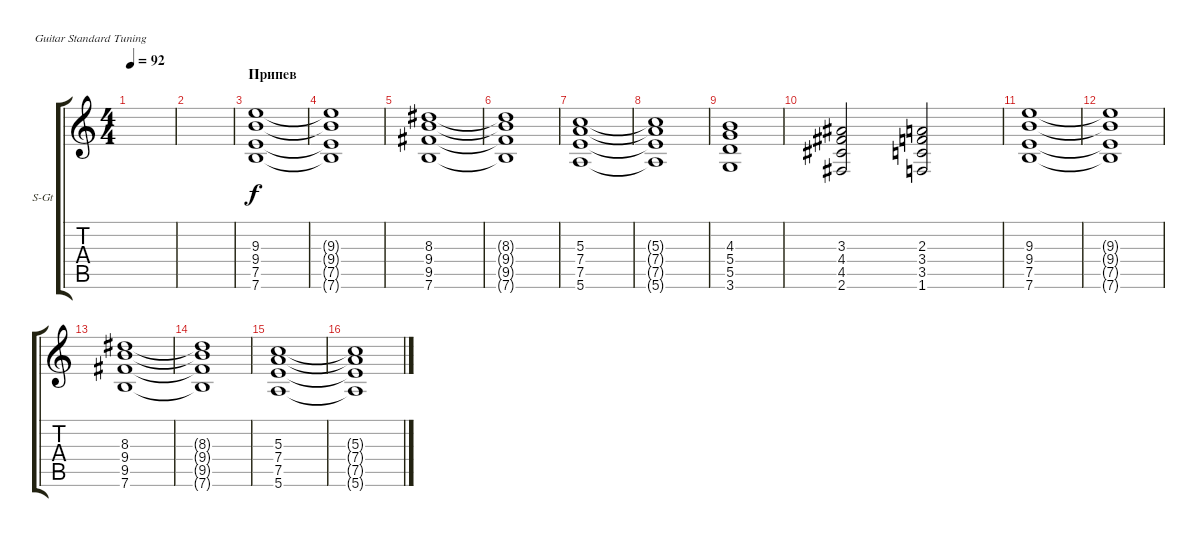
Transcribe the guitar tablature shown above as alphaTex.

\defaultSystemsLayout 4
\bracketExtendMode groupsimilarinstruments
\firstSystemTrackNameOrientation horizontal
\otherSystemsTrackNameOrientation horizontal
\track ("А. Андреев (клавиши)" "S-Gt") {instrument acousticguitarsteel}
\staff {score tabs}
\tuning (E4 B3 G3 D3 A2 E2)
\ts (4 4)
\tempo 92
\clef g2
\ks c
|
|
\section ("" "Припев")
(7.6 7.5 9.4 9.3).1 |
(7.6{t} 7.5{t} 9.4{t} 9.3{t}).1 |
(7.6 9.5 9.4 8.3).1 |
(7.6{t} 9.5{t} 9.4{t} 8.3{t}).1 |
(5.6 7.5 7.4 5.3).1 |
(5.6{t} 7.5{t} 7.4{t} 5.3{t}).1 |
(3.6 5.5 5.4 4.3).1 |
(2.6 4.5 4.4 3.3).2 (1.6 3.5 3.4 2.3).2 |
(7.6 7.5 9.4 9.3).1 |
(7.6{t} 7.5{t} 9.4{t} 9.3{t}).1 |
(7.6 9.5 9.4 8.3).1 |
(7.6{t} 9.5{t} 9.4{t} 8.3{t}).1 |
(5.6 7.5 7.4 5.3).1 |
(5.6{t} 7.5{t} 7.4{t} 5.3{t}).1
